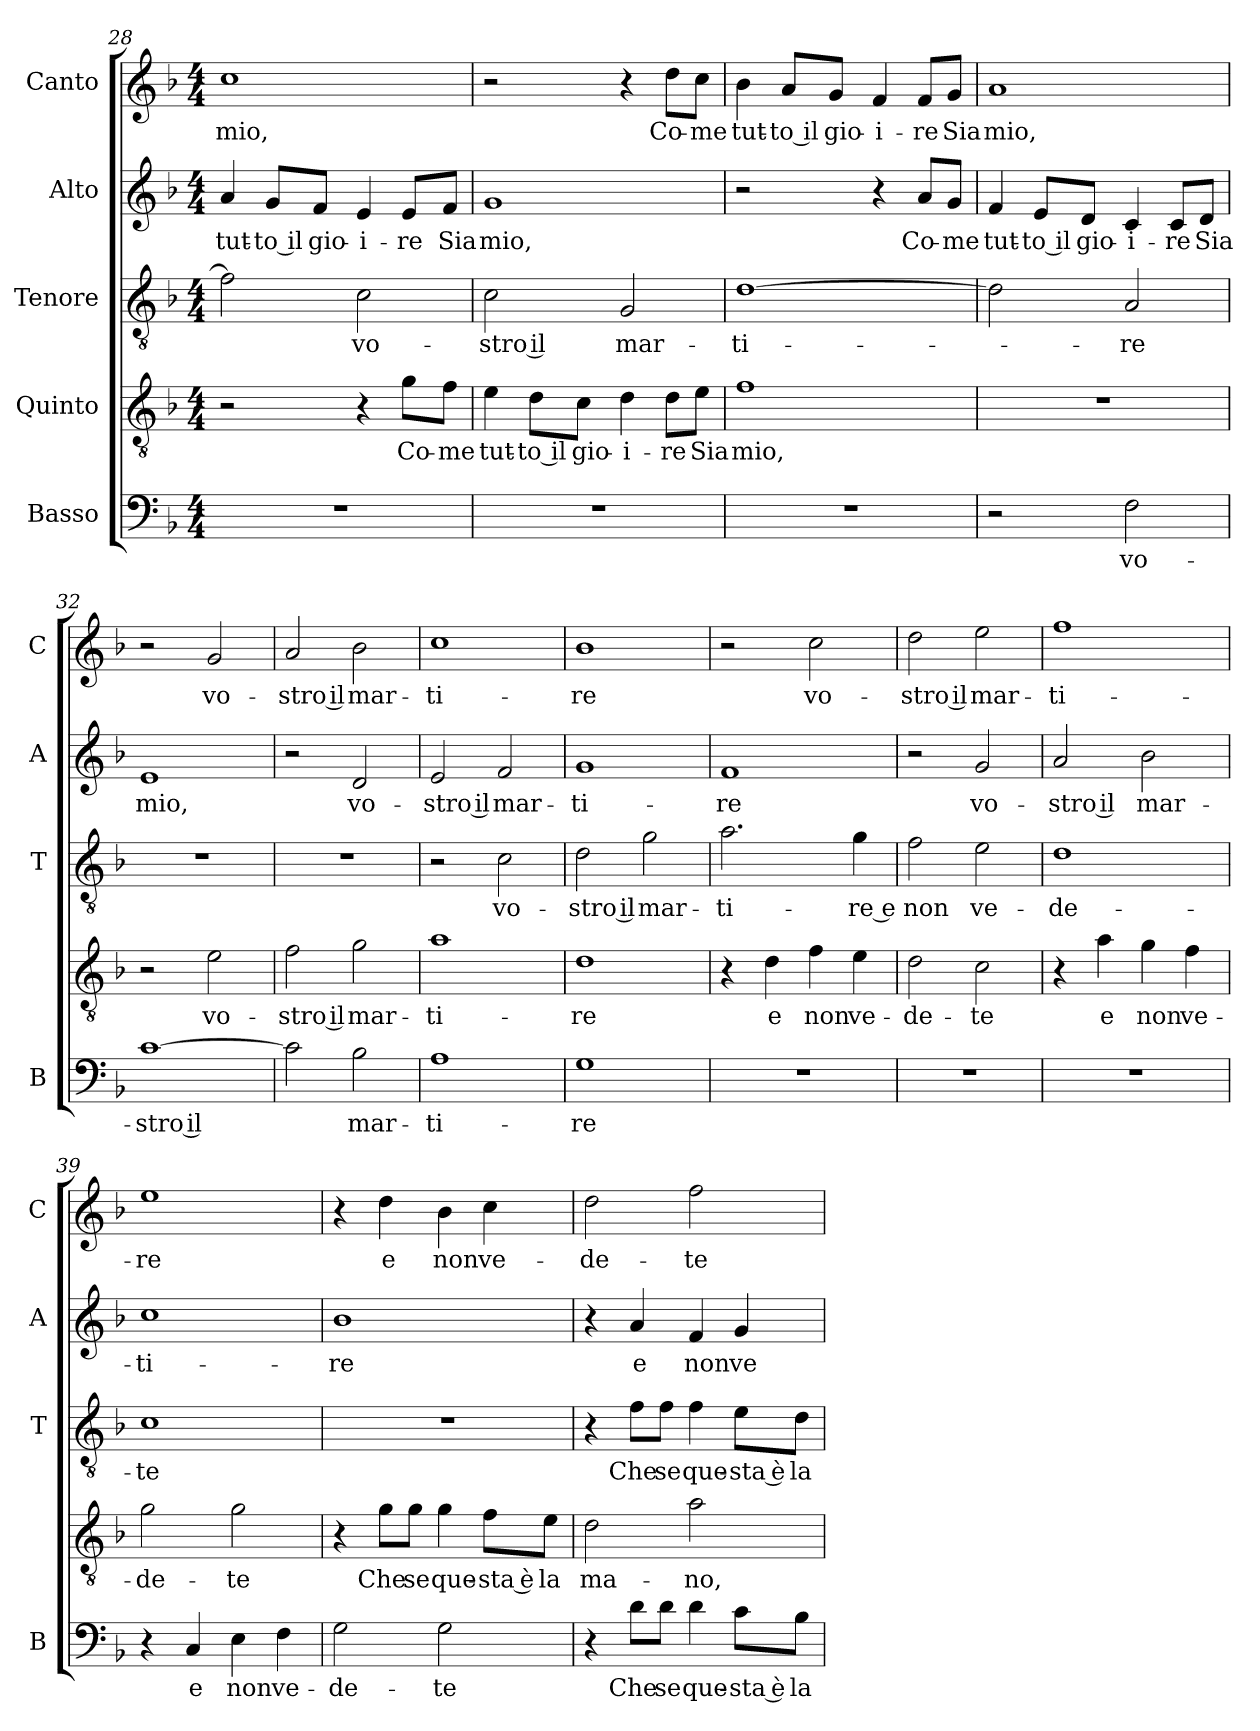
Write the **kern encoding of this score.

**kern	**text	**kern	**text	**kern	**text	**kern	**text	**kern	**text
*part5	*part5	*part4	*part4	*part3	*part3	*part2	*part2	*part1	*part1
*staff5	*staff5	*staff4	*staff4	*staff3	*staff3	*staff2	*staff2	*staff1	*staff1
*I"Basso	*	*I"Quinto	*	*I"Tenore	*	*I"Alto	*	*I"Canto	*
*I'B	*	*	*	*I'T	*	*I'A	*	*I'C	*
!!LO:LB:g=z
*clefF4	*	*clefGv2	*	*clefGv2	*	*clefG2	*	*clefG2	*
*k[b-]	*	*k[b-]	*	*k[b-]	*	*k[b-]	*	*k[b-]	*
*F:	*	*F:	*	*F:	*	*F:	*	*F:	*
*M4/4	*	*M4/4	*	*M4/4	*	*M4/4	*	*M4/4	*
=28	=28	=28	=28	=28	=28	=28	=28	=28	=28
!	!	!	!	!	!	!	!LO:LY:b	!	!LO:LY:b
1r	.	2r	.	2f\]	.	4a/	tut-	1cc	mio,
!	!	!	!	!	!	!	!LO:LY:b	!	!
.	.	.	.	.	.	8g/L	-to il	.	.
!	!	!	!	!	!	!	!LO:LY:b	!	!
.	.	.	.	.	.	8f/J	gio-	.	.
!	!	!	!	!	!LO:LY:b	!	!LO:LY:b	!	!
.	.	4r	.	2c\	vo-	4e/	-i-	.	.
!	!	!	!LO:LY:b	!	!	!	!LO:LY:b	!	!
.	.	8g\L	Co-	.	.	8e/L	-re	.	.
!	!	!	!LO:LY:b	!	!	!	!LO:LY:b	!	!
.	.	8f\J	-me	.	.	8f/J	Sia	.	.
=29	=29	=29	=29	=29	=29	=29	=29	=29	=29
!	!	!	!LO:LY:b	!	!LO:LY:b	!	!LO:LY:b	!	!
1r	.	4e\	tut-	2c\	-stro il	1g	mio,	2r	.
!	!	!	!LO:LY:b	!	!	!	!	!	!
.	.	8d\L	-to il	.	.	.	.	.	.
!	!	!	!LO:LY:b	!	!	!	!	!	!
.	.	8c\J	gio-	.	.	.	.	.	.
!	!	!	!LO:LY:b	!	!LO:LY:b	!	!	!	!
.	.	4d\	-i-	2G/	mar-	.	.	4r	.
!	!	!	!LO:LY:b	!	!	!	!	!	!LO:LY:b
.	.	8d\L	-re	.	.	.	.	8dd\L	Co-
!	!	!	!LO:LY:b	!	!	!	!	!	!LO:LY:b
.	.	8e\J	Sia	.	.	.	.	8cc\J	-me
=30	=30	=30	=30	=30	=30	=30	=30	=30	=30
!	!	!	!LO:LY:b	!	!LO:LY:b	!	!	!	!LO:LY:b
1r	.	1f	mio,	[1d	-ti-	2r	.	4b-\	tut-
!	!	!	!	!	!	!	!	!	!LO:LY:b
.	.	.	.	.	.	.	.	8a/L	-to il
!	!	!	!	!	!	!	!	!	!LO:LY:b
.	.	.	.	.	.	.	.	8g/J	gio-
!	!	!	!	!	!	!	!	!	!LO:LY:b
.	.	.	.	.	.	4r	.	4f/	-i-
!	!	!	!	!	!	!	!LO:LY:b	!	!LO:LY:b
.	.	.	.	.	.	8a/L	Co-	8f/L	-re
!	!	!	!	!	!	!	!LO:LY:b	!	!LO:LY:b
.	.	.	.	.	.	8g/J	-me	8g/J	Sia
=31	=31	=31	=31	=31	=31	=31	=31	=31	=31
!	!	!	!	!	!	!	!LO:LY:b	!	!LO:LY:b
2r	.	1r	.	2d\]	.	4f/	tut-	1a	mio,
!	!	!	!	!	!	!	!LO:LY:b	!	!
.	.	.	.	.	.	8e/L	-to il	.	.
!	!	!	!	!	!	!	!LO:LY:b	!	!
.	.	.	.	.	.	8d/J	gio-	.	.
!	!LO:LY:b	!	!	!	!LO:LY:b	!	!LO:LY:b	!	!
2F\	vo-	.	.	2A/	-re	4c/	-i-	.	.
!	!	!	!	!	!	!	!LO:LY:b	!	!
.	.	.	.	.	.	8c/L	-re	.	.
!	!	!	!	!	!	!	!LO:LY:b	!	!
.	.	.	.	.	.	8d/J	Sia	.	.
=32	=32	=32	=32	=32	=32	=32	=32	=32	=32
!	!LO:LY:b	!	!	!	!	!	!LO:LY:b	!	!
[1c	-stro il	2r	.	1r	.	1e	mio,	2r	.
!	!	!	!LO:LY:b	!	!	!	!	!	!LO:LY:b
.	.	2e\	vo-	.	.	.	.	2g/	vo-
=33	=33	=33	=33	=33	=33	=33	=33	=33	=33
!	!	!	!LO:LY:b	!	!	!	!	!	!LO:LY:b
2c\]	.	2f\	-stro il	1r	.	2r	.	2a/	-stro il
!	!LO:LY:b	!	!LO:LY:b	!	!	!	!LO:LY:b	!	!LO:LY:b
2B-\	mar-	2g\	mar-	.	.	2d/	vo-	2b-\	mar-
!!LO:LB:g=z
=34	=34	=34	=34	=34	=34	=34	=34	=34	=34
!	!LO:LY:b	!	!LO:LY:b	!	!	!	!LO:LY:b	!	!LO:LY:b
1A	-ti-	1a	-ti-	2r	.	2e/	-stro il	1cc	-ti-
!	!	!	!	!	!LO:LY:b	!	!LO:LY:b	!	!
.	.	.	.	2c\	vo-	2f/	mar-	.	.
=35	=35	=35	=35	=35	=35	=35	=35	=35	=35
!	!LO:LY:b	!	!LO:LY:b	!	!LO:LY:b	!	!LO:LY:b	!	!LO:LY:b
1G	-re	1d	-re	2d\	-stro il	1g	-ti-	1b-	-re
!	!	!	!	!	!LO:LY:b	!	!	!	!
.	.	.	.	2g\	mar-	.	.	.	.
=36	=36	=36	=36	=36	=36	=36	=36	=36	=36
!	!	!	!	!	!LO:LY:b	!	!LO:LY:b	!	!
1r	.	4r	.	2.a\	-ti-	1f	-re	2r	.
!	!	!	!LO:LY:b	!	!	!	!	!	!
.	.	4d\	e	.	.	.	.	.	.
!	!	!	!LO:LY:b	!	!	!	!	!	!LO:LY:b
.	.	4f\	non	.	.	.	.	2cc\	vo-
!	!	!	!LO:LY:b	!	!LO:LY:b	!	!	!	!
.	.	4e\	ve-	4g\	-re e	.	.	.	.
=37	=37	=37	=37	=37	=37	=37	=37	=37	=37
!	!	!	!LO:LY:b	!	!LO:LY:b	!	!	!	!LO:LY:b
1r	.	2d\	-de-	2f\	non	2r	.	2dd\	-stro il
!	!	!	!LO:LY:b	!	!LO:LY:b	!	!LO:LY:b	!	!LO:LY:b
.	.	2c\	-te	2e\	ve-	2g/	vo-	2ee\	mar-
=38	=38	=38	=38	=38	=38	=38	=38	=38	=38
!	!	!	!	!	!LO:LY:b	!	!LO:LY:b	!	!LO:LY:b
1r	.	4r	.	1d	-de-	2a/	-stro il	1ff	-ti-
!	!	!	!LO:LY:b	!	!	!	!	!	!
.	.	4a\	e	.	.	.	.	.	.
!	!	!	!LO:LY:b	!	!	!	!LO:LY:b	!	!
.	.	4g\	non	.	.	2b-\	mar-	.	.
!	!	!	!LO:LY:b	!	!	!	!	!	!
.	.	4f\	ve-	.	.	.	.	.	.
=39	=39	=39	=39	=39	=39	=39	=39	=39	=39
!	!	!	!LO:LY:b	!	!LO:LY:b	!	!LO:LY:b	!	!LO:LY:b
4r	.	2g\	-de-	1c	-te	1cc	-ti-	1ee	-re
!	!LO:LY:b	!	!	!	!	!	!	!	!
4C/	e	.	.	.	.	.	.	.	.
!	!LO:LY:b	!	!LO:LY:b	!	!	!	!	!	!
4E\	non	2g\	-te	.	.	.	.	.	.
!	!LO:LY:b	!	!	!	!	!	!	!	!
4F\	ve-	.	.	.	.	.	.	.	.
=40	=40	=40	=40	=40	=40	=40	=40	=40	=40
!	!LO:LY:b	!	!	!	!	!	!LO:LY:b	!	!
2G\	-de-	4r	.	1r	.	1b-	-re	4r	.
!	!	!	!LO:LY:b	!	!	!	!	!	!LO:LY:b
.	.	8g\L	Che	.	.	.	.	4dd\	e
!	!	!	!LO:LY:b	!	!	!	!	!	!
.	.	8g\J	se	.	.	.	.	.	.
!	!LO:LY:b	!	!LO:LY:b	!	!	!	!	!	!LO:LY:b
2G\	-te	4g\	que-	.	.	.	.	4b-\	non
!	!	!	!LO:LY:b	!	!	!	!	!	!LO:LY:b
.	.	8f\L	-sta è	.	.	.	.	4cc\	ve-
!	!	!	!LO:LY:b	!	!	!	!	!	!
.	.	8e\J	la	.	.	.	.	.	.
!!LO:PB:g=z
=41	=41	=41	=41	=41	=41	=41	=41	=41	=41
!	!	!	!LO:LY:b	!	!	!	!	!	!LO:LY:b
4r	.	2d\	ma-	4r	.	4r	.	2dd\	-de-
!	!LO:LY:b	!	!	!	!LO:LY:b	!	!LO:LY:b	!	!
8d\L	Che	.	.	8f\L	Che	4a/	e	.	.
!	!LO:LY:b	!	!	!	!LO:LY:b	!	!	!	!
8d\J	se	.	.	8f\J	se	.	.	.	.
!	!LO:LY:b	!	!LO:LY:b	!	!LO:LY:b	!	!LO:LY:b	!	!LO:LY:b
4d\	que-	2a\	-no,	4f\	que-	4f/	non	2ff\	-te
!	!LO:LY:b	!	!	!	!LO:LY:b	!	!LO:LY:b	!	!
8c\L	-sta è	.	.	8e\L	-sta è	4g/	ve-	.	.
!	!LO:LY:b	!	!	!	!LO:LY:b	!	!	!	!
8B-\J	la	.	.	8d\J	la	.	.	.	.
=	=	=	=	=	=	=	=	=	=
*-	*-	*-	*-	*-	*-	*-	*-	*-	*-
